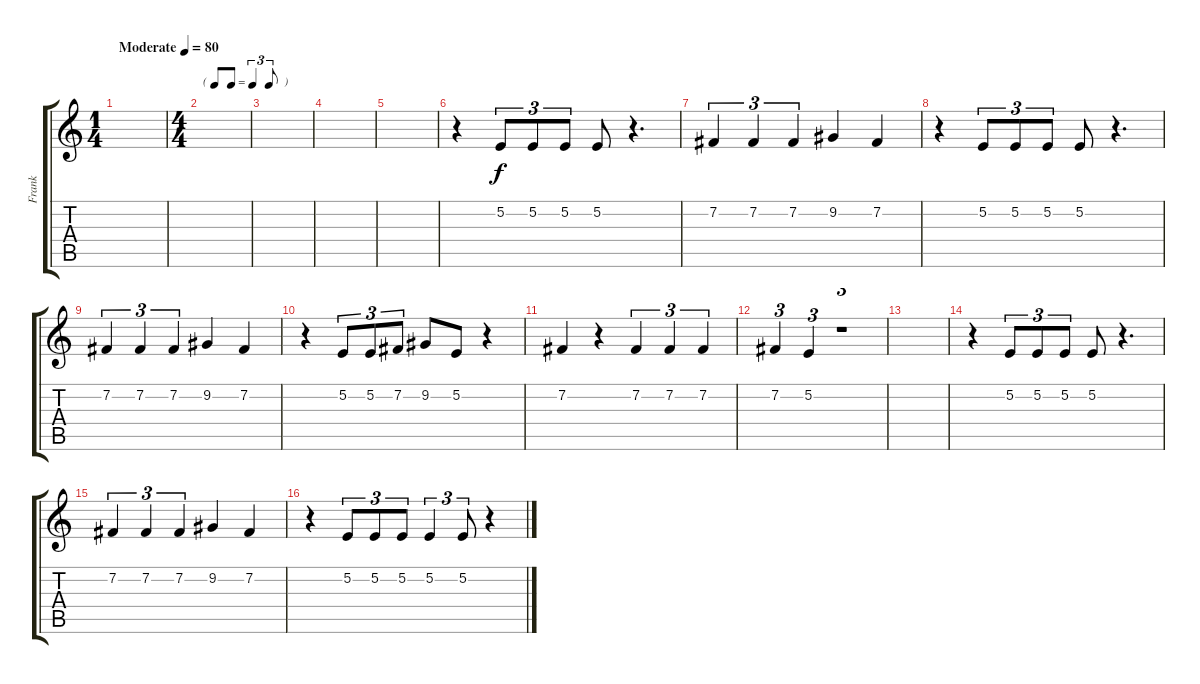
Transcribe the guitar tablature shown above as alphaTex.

\track ("Frank" "Frank") {instrument tenorsax}
\staff {score tabs}
\tuning (E4 B3 G3 D3 A2 E2) {hide}
\ts (1 4)
\tempo (80 "Moderate")
\clef g2
\ks c
|
\ts (4 4)
\tf triplet8th
|
|
|
|
r.4 5.2.8{tu (3 2)} 5.2.8{tu (3 2)} 5.2.8{tu (3 2)} 5.2.8 r.4{d} |
7.2.4{tu (3 2)} 7.2.4{tu (3 2)} 7.2.4{tu (3 2) beam merge} 9.2.4 7.2.4 |
r.4 5.2.8{tu (3 2)} 5.2.8{tu (3 2)} 5.2.8{tu (3 2)} 5.2.8 r.4{d} |
7.2.4{tu (3 2)} 7.2.4{tu (3 2)} 7.2.4{tu (3 2) beam merge} 9.2.4 7.2.4 |
r.4 5.2.8{tu (3 2)} 5.2.8{tu (3 2) beam merge} 7.2.8{tu (3 2)} 9.2.8{beam merge} 5.2.8 r.4 |
7.2.4{beam merge} r.4{beam merge} 7.2.4{tu (3 2) beam merge} 7.2.4{tu (3 2)} 7.2.4{tu (3 2)} |
7.2.4{tu (3 2)} 5.2.4{tu (3 2)} r.1{tu (3 2)} |
|
r.4 5.2.8{tu (3 2)} 5.2.8{tu (3 2)} 5.2.8{tu (3 2)} 5.2.8 r.4{d} |
7.2.4{tu (3 2)} 7.2.4{tu (3 2)} 7.2.4{tu (3 2) beam merge} 9.2.4 7.2.4 |
r.4{beam merge} 5.2.8{tu (3 2)} 5.2.8{tu (3 2)} 5.2.8{tu (3 2) beam merge} 5.2.4{tu (3 2)} 5.2.8{tu (3 2) beam merge} r.4
